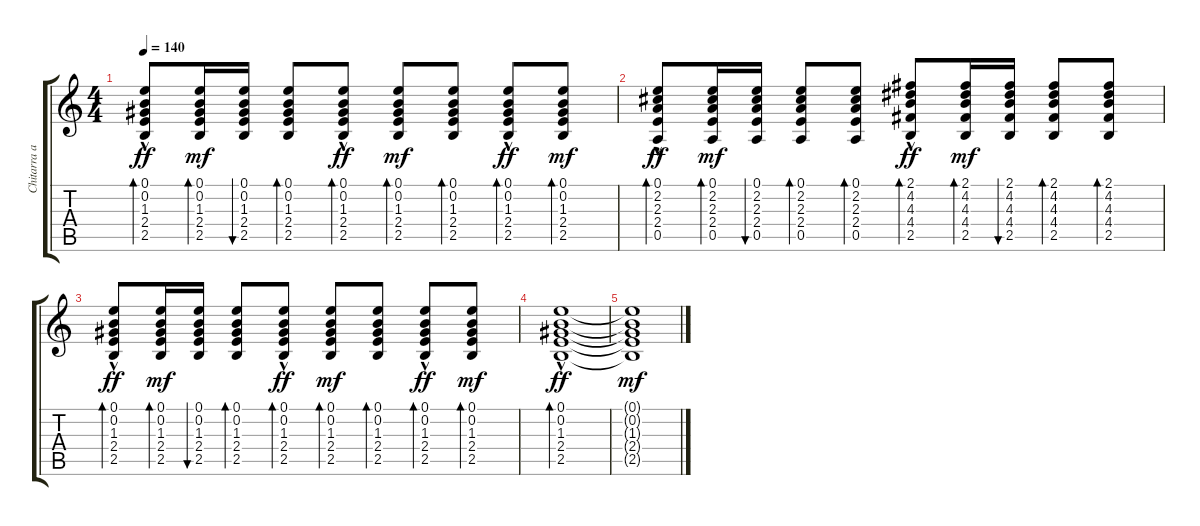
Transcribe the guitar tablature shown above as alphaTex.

\track ("Chitarra acustica 2" "Chitarra a") {instrument acousticguitarsteel}
\staff {score tabs}
\tuning (E4 B3 G3 D3 A2 E2) {hide}
\ts (4 4)
\tempo 140
\clef g2
\ks c
(0.1{hac} 0.2{hac} 1.3{hac} 2.4{hac} 2.5).8{bd 60 dy ff} (0.1 0.2 1.3 2.4 2.5).16{bd 60 dy mf} (0.1 0.2 1.3 2.4 2.5).16{bu 60} (0.1 0.2 1.3 2.4 2.5).8{bd 60} (0.1{hac} 0.2{hac} 1.3{hac} 2.4{hac} 2.5).8{bd 120 dy ff} (0.1 0.2 1.3 2.4 2.5).8{bd 60 dy mf} (0.1 0.2 1.3 2.4 2.5).8{bd 120} (0.1{hac} 0.2{hac} 1.3{hac} 2.4{hac} 2.5).8{bd 60 dy ff} (0.1 0.2 1.3 2.4 2.5).8{bd 120 dy mf} |
(0.1{hac} 2.2{hac} 2.3{hac} 2.4{hac} 0.5{hac}).8{bd 60 dy ff} (0.1 2.2 2.3 2.4 0.5).16{bd 60 dy mf} (0.1 2.2 2.3 2.4 0.5).16{bu 60} (0.1 2.2 2.3 2.4 0.5).8{bd 60} (0.1 2.2 2.3 2.4 0.5).8{bd 60} (2.1{hac} 4.2{hac} 4.3{hac} 4.4{hac} 2.5{hac}).8{bd 60 dy ff} (2.1 4.2 4.3 4.4 2.5).16{bd 60 dy mf} (2.1 4.2 4.3 4.4 2.5).16{bu 60} (2.1 4.2 4.3 4.4 2.5).8{bd 60} (2.1 4.2 4.3 4.4 2.5).8{bd 60} |
(0.1{hac} 0.2{hac} 1.3{hac} 2.4{hac} 2.5).8{bd 60 dy ff} (0.1 0.2 1.3 2.4 2.5).16{bd 60 dy mf} (0.1 0.2 1.3 2.4 2.5).16{bu 60} (0.1 0.2 1.3 2.4 2.5).8{bd 60} (0.1{hac} 0.2{hac} 1.3{hac} 2.4{hac} 2.5).8{bd 120 dy ff} (0.1 0.2 1.3 2.4 2.5).8{bd 60 dy mf} (0.1 0.2 1.3 2.4 2.5).8{bd 120} (0.1{hac} 0.2{hac} 1.3{hac} 2.4{hac} 2.5).8{bd 60 dy ff} (0.1 0.2 1.3 2.4 2.5).8{bd 120 dy mf} |
(0.1{hac} 0.2{hac} 1.3{hac} 2.4{hac} 2.5{hac}).1{bd 120 dy ff} |
(0.1{t} 0.2{t} 1.3{t} 2.4{t} 2.5{t}).1{dy mf}
